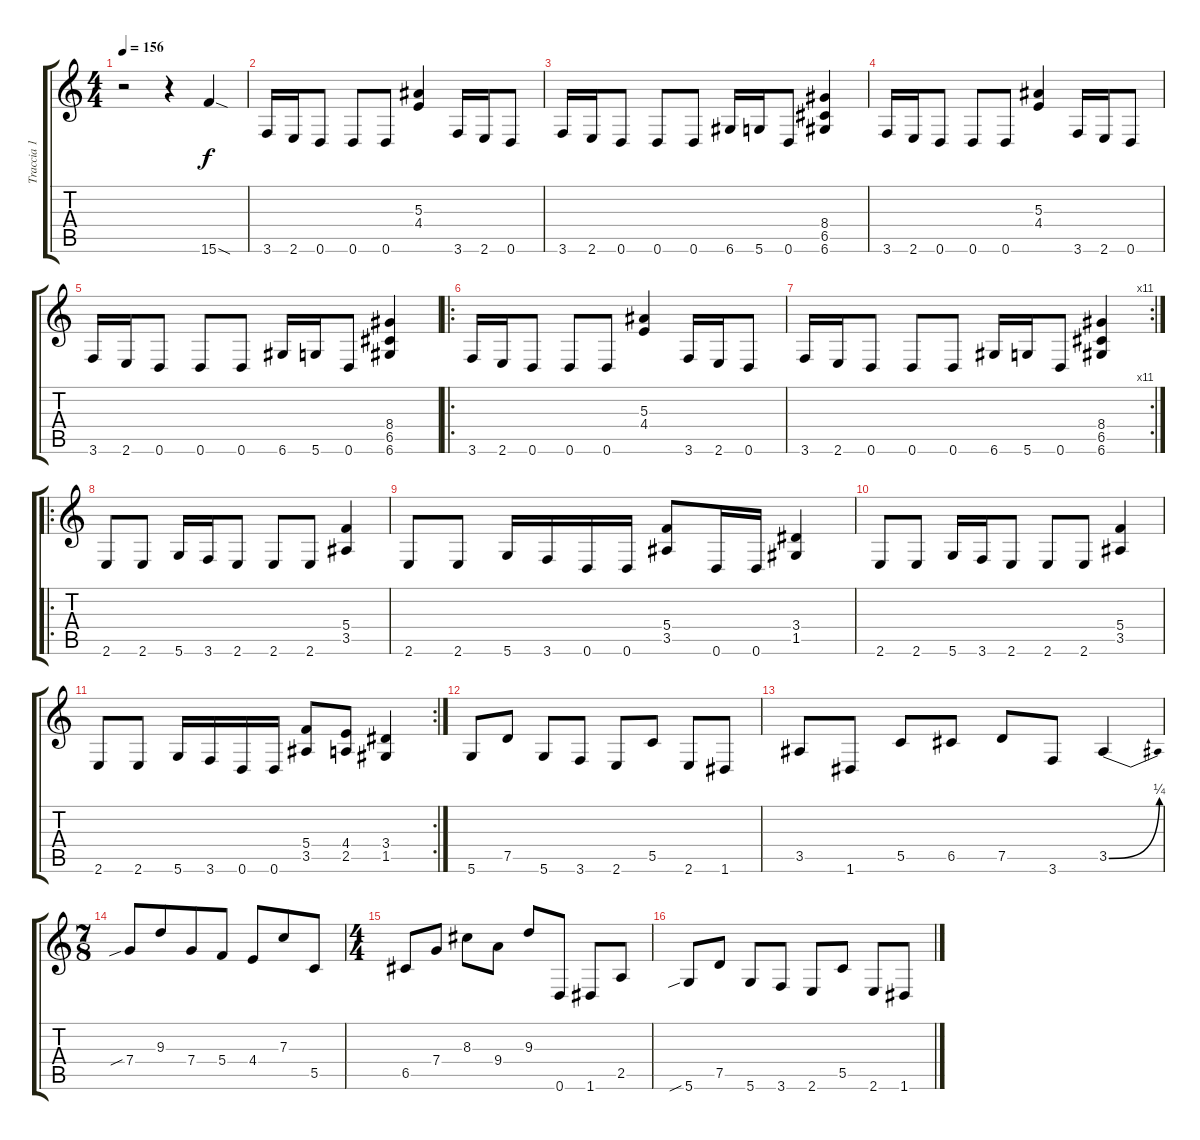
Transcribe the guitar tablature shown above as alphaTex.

\track ("Traccia 1" "Traccia 1") {instrument distortionguitar}
\staff {score tabs}
\tuning (D4 A3 F3 C3 G2 D2) {hide}
\ts (4 4)
\tempo 156
\clef g2
\ks c
r.2{dy f} r.4 15.6{sod}.4 |
3.6.16 2.6.16 0.6.8 0.6.8 0.6.8 (5.3 4.4).4 3.6.16 2.6.16 0.6.8 |
3.6.16 2.6.16 0.6.8 0.6.8 0.6.8 6.6.16 5.6.16 0.6.8 (8.4 6.5 6.6).4 |
3.6.16 2.6.16 0.6.8 0.6.8 0.6.8 (5.3 4.4).4 3.6.16 2.6.16 0.6.8 |
3.6.16 2.6.16 0.6.8 0.6.8 0.6.8 6.6.16 5.6.16 0.6.8 (8.4 6.5 6.6).4 |
\ro
3.6.16 2.6.16 0.6.8 0.6.8 0.6.8 (5.3 4.4).4 3.6.16 2.6.16 0.6.8 |
\rc 11
3.6.16 2.6.16 0.6.8 0.6.8 0.6.8 6.6.16 5.6.16 0.6.8 (8.4 6.5 6.6).4 |
\ro
2.6.8 2.6.8 5.6.16 3.6.16 2.6.8 2.6.8 2.6.8 (5.4 3.5).4 |
2.6.8 2.6.8 5.6.16 3.6.16 0.6.16 0.6.16 (5.4 3.5).8 0.6.16 0.6.16 (3.4 1.5).4 |
2.6.8 2.6.8 5.6.16 3.6.16 2.6.8 2.6.8 2.6.8 (5.4 3.5).4 |
\rc 2
2.6.8 2.6.8 5.6.16 3.6.16 0.6.16 0.6.16 (5.4 3.5).8 (4.4 2.5).8 (3.4 1.5).4 |
5.6.8 7.5.8 5.6.8 3.6.8 2.6.8 5.5.8 2.6.8 1.6.8 |
3.5.8 1.6.8 5.5.8 6.5.8 7.5.8 3.6.8 3.5{be (bend 0 0 60 1)}.4 |
\ts (7 8)
7.4{sib}.8 9.3.8 7.4.8 5.4.8 4.4.8 7.3.8 5.5.8 |
\ts (4 4)
6.5.8 7.4.8 8.3.8 9.4.8 9.3.8 0.6.8 1.6.8 2.5.8 |
5.6{sib}.8 7.5.8 5.6.8 3.6.8 2.6.8 5.5.8 2.6.8 1.6.8
